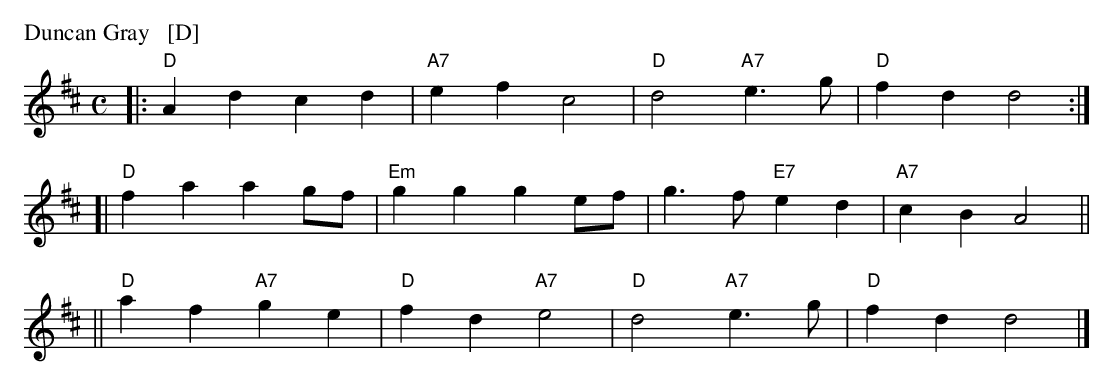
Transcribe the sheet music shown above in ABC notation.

X:1
P: Duncan Gray   [D]
M: C
L: 1/4
K: D
|: "D"Ad cd | "A7"ef c2 | "D"d2 "A7"e>g | "D"fd d2 :|
[| "D"fa  ag/f/ | "Em"gg ge/f/ | g>f "E7"ed | "A7"cB A2 ||
|| "D"af "A7"ge | "D"fd "A7"e2 | "D"d2 "A7"e>g | "D"fd d2 |]
